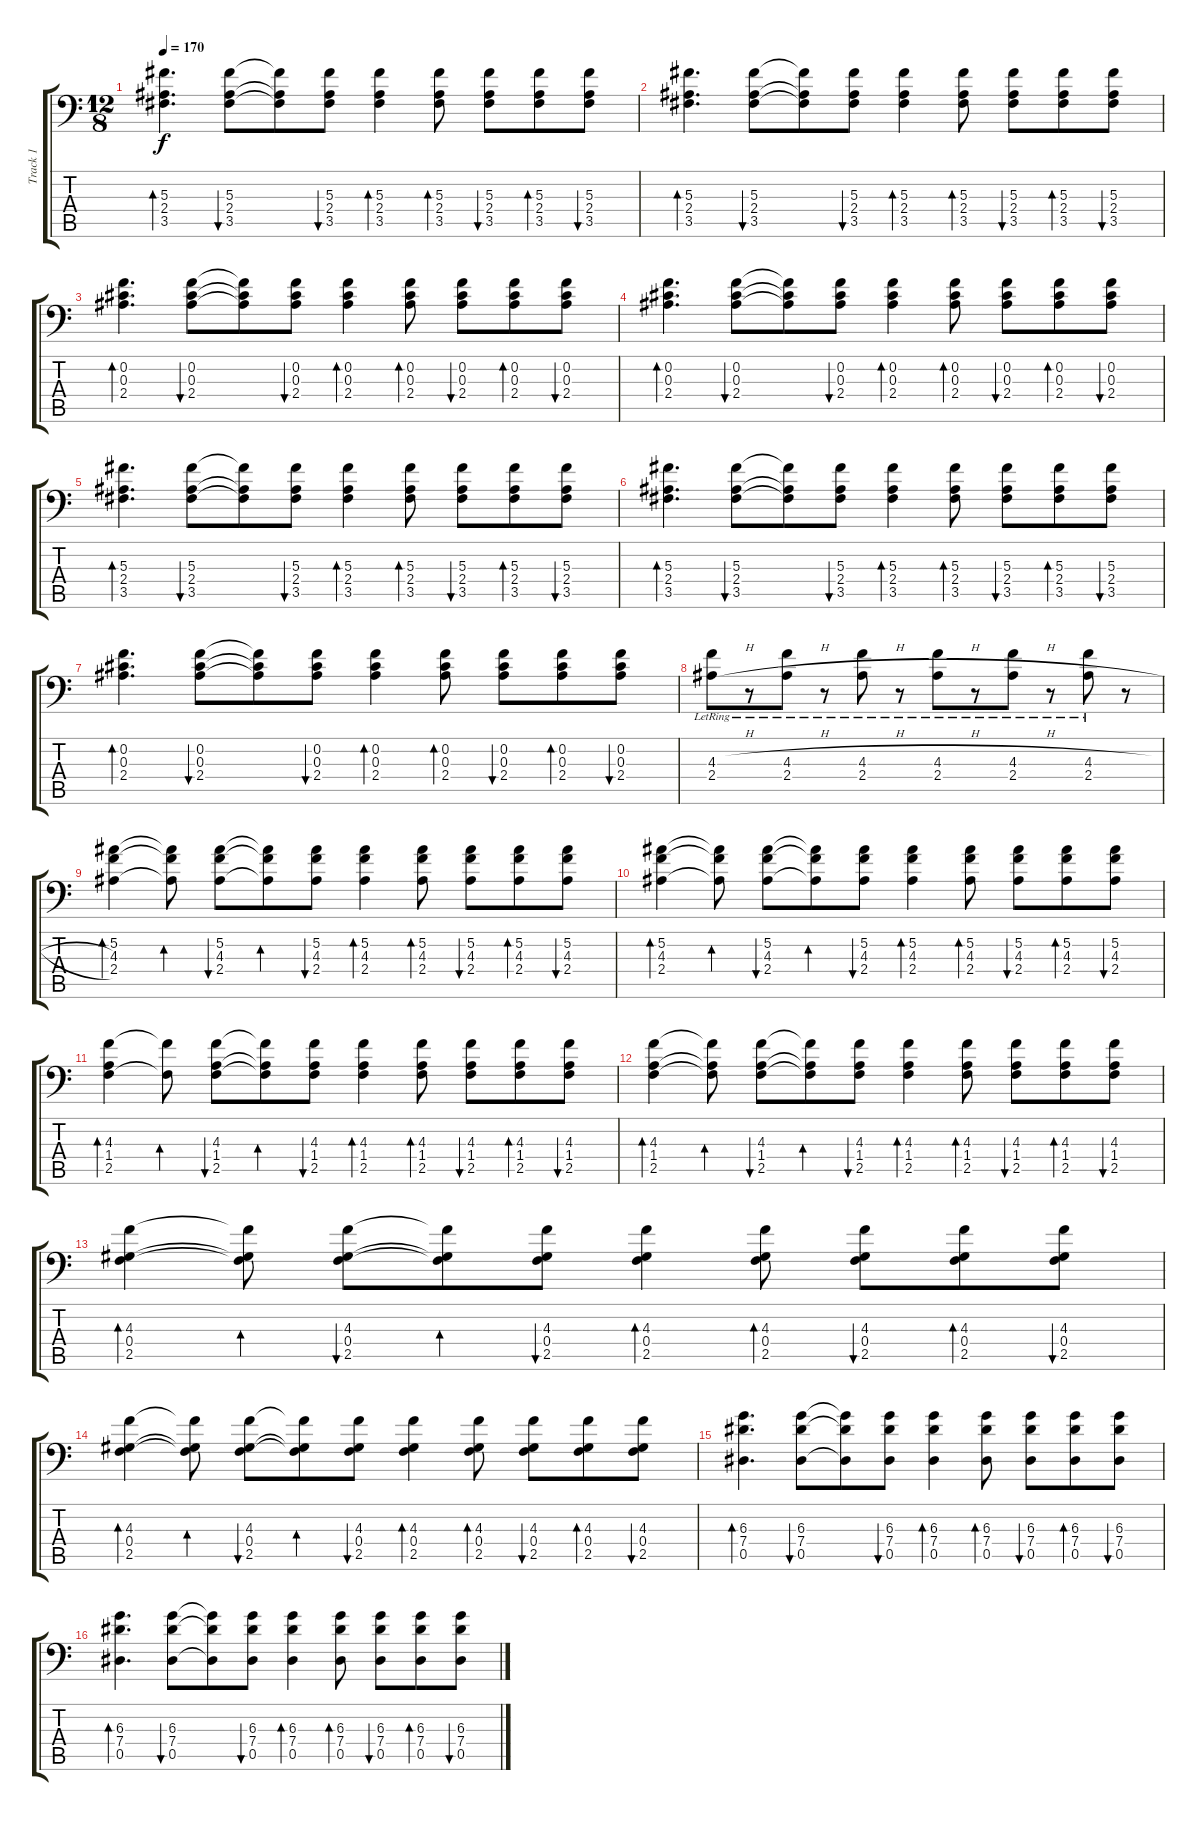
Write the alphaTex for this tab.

\track ("Track 1" "Track 1") {instrument acousticguitarsteel}
\staff {score tabs}
\tuning (Bb3 F3 Db3 Ab2 Eb2 Bb1) {hide}
\ts (12 8)
\tempo 170
\clef f4
\ks c
(5.3 2.4 3.5).4{d bd 240 dy f} (5.3 2.4 3.5).8{bu 240} (5.3{t} 2.4{t} 3.5{t}).8 (5.3 2.4 3.5).8{bu 240} (5.3 2.4 3.5).4{bd 240} (5.3 2.4 3.5).8{bd 240} (5.3 2.4 3.5).8{bu 240} (5.3 2.4 3.5).8{bd 240} (5.3 2.4 3.5).8{bu 240} |
(5.3 2.4 3.5).4{d bd 240} (5.3 2.4 3.5).8{bu 240} (5.3{t} 2.4{t} 3.5{t}).8 (5.3 2.4 3.5).8{bu 240} (5.3 2.4 3.5).4{bd 240} (5.3 2.4 3.5).8{bd 240} (5.3 2.4 3.5).8{bu 240} (5.3 2.4 3.5).8{bd 240} (5.3 2.4 3.5).8{bu 240} |
(0.2 0.3 2.4).4{d bd 240} (0.2 0.3 2.4).8{bu 240} (0.2{t} 0.3{t} 2.4{t}).8 (0.2 0.3 2.4).8{bu 240} (0.2 0.3 2.4).4{bd 240} (0.2 0.3 2.4).8{bd 240} (0.2 0.3 2.4).8{bu 240} (0.2 0.3 2.4).8{bd 240} (0.2 0.3 2.4).8{bu 240} |
(0.2 0.3 2.4).4{d bd 240} (0.2 0.3 2.4).8{bu 240} (0.2{t} 0.3{t} 2.4{t}).8 (0.2 0.3 2.4).8{bu 240} (0.2 0.3 2.4).4{bd 240} (0.2 0.3 2.4).8{bd 240} (0.2 0.3 2.4).8{bu 240} (0.2 0.3 2.4).8{bd 240} (0.2 0.3 2.4).8{bu 240} |
(5.3 2.4 3.5).4{d bd 240} (5.3 2.4 3.5).8{bu 240} (5.3{t} 2.4{t} 3.5{t}).8 (5.3 2.4 3.5).8{bu 240} (5.3 2.4 3.5).4{bd 240} (5.3 2.4 3.5).8{bd 240} (5.3 2.4 3.5).8{bu 240} (5.3 2.4 3.5).8{bd 240} (5.3 2.4 3.5).8{bu 240} |
(5.3 2.4 3.5).4{d bd 240} (5.3 2.4 3.5).8{bu 240} (5.3{t} 2.4{t} 3.5{t}).8 (5.3 2.4 3.5).8{bu 240} (5.3 2.4 3.5).4{bd 240} (5.3 2.4 3.5).8{bd 240} (5.3 2.4 3.5).8{bu 240} (5.3 2.4 3.5).8{bd 240} (5.3 2.4 3.5).8{bu 240} |
(0.2 0.3 2.4).4{d bd 240} (0.2 0.3 2.4).8{bu 240} (0.2{t} 0.3{t} 2.4{t}).8 (0.2 0.3 2.4).8{bu 240} (0.2 0.3 2.4).4{bd 240} (0.2 0.3 2.4).8{bd 240} (0.2 0.3 2.4).8{bu 240} (0.2 0.3 2.4).8{bd 240} (0.2 0.3 2.4).8{bu 240} |
(4.3{h lr} 2.4{h lr}).8{volume 0} r.8 (4.3{h lr} 2.4{h lr}).8 r.8 (4.3{h lr} 2.4{h lr}).8 r.8 (4.3{h lr} 2.4{h lr}).8 r.8 (4.3{h lr} 2.4{h lr}).8 r.8 (4.3{h lr} 2.4{h lr}).8 r.8 |
(5.2 4.3 2.4).4{bd 240 volume 13} (5.2{t} 4.3{t} 2.4{t}).8{bd 240} (5.2 4.3 2.4).8{bu 240} (5.2{t} 4.3{t} 2.4{t}).8{bd 240} (5.2 4.3 2.4).8{bu 240} (5.2 4.3 2.4).4{bd 240} (5.2 4.3 2.4).8{bd 240} (5.2 4.3 2.4).8{bu 240} (5.2 4.3 2.4).8{bd 240} (5.2 4.3 2.4).8{bu 240} |
(5.2 4.3 2.4).4{bd 240} (5.2{t} 4.3{t} 2.4{t}).8{bd 240} (5.2 4.3 2.4).8{bu 240} (5.2{t} 4.3{t} 2.4{t}).8{bd 240} (5.2 4.3 2.4).8{bu 240} (5.2 4.3 2.4).4{bd 240} (5.2 4.3 2.4).8{bd 240} (5.2 4.3 2.4).8{bu 240} (5.2 4.3 2.4).8{bd 240} (5.2 4.3 2.4).8{bu 240} |
(4.3 1.4 2.5).4{bd 240} (4.3{t} 2.5{t}).8{bd 240} (4.3 1.4 2.5).8{bu 240} (4.3{t} 1.4{t} 2.5{t}).8{bd 240} (4.3 1.4 2.5).8{bu 240} (4.3 1.4 2.5).4{bd 240} (4.3 1.4 2.5).8{bd 240} (4.3 1.4 2.5).8{bu 240} (4.3 1.4 2.5).8{bd 240} (4.3 1.4 2.5).8{bu 240} |
(4.3 1.4 2.5).4{bd 240} (4.3{t} 1.4{t} 2.5{t}).8{bd 240} (4.3 1.4 2.5).8{bu 240} (4.3{t} 1.4{t} 2.5{t}).8{bd 240} (4.3 1.4 2.5).8{bu 240} (4.3 1.4 2.5).4{bd 240} (4.3 1.4 2.5).8{bd 240} (4.3 1.4 2.5).8{bu 240} (4.3 1.4 2.5).8{bd 240} (4.3 1.4 2.5).8{bu 240} |
(4.3 0.4 2.5).4{bd 240} (4.3{t} 0.4{t} 2.5{t}).8{bd 240} (4.3 0.4 2.5).8{bu 240} (4.3{t} 0.4{t} 2.5{t}).8{bd 240} (4.3 0.4 2.5).8{bu 240} (4.3 0.4 2.5).4{bd 240} (4.3 0.4 2.5).8{bd 240} (4.3 0.4 2.5).8{bu 240} (4.3 0.4 2.5).8{bd 240} (4.3 0.4 2.5).8{bu 240} |
(4.3 0.4 2.5).4{bd 240} (4.3{t} 0.4{t} 2.5{t}).8{bd 240} (4.3 0.4 2.5).8{bu 240} (4.3{t} 0.4{t} 2.5{t}).8{bd 240} (4.3 0.4 2.5).8{bu 240} (4.3 0.4 2.5).4{bd 240} (4.3 0.4 2.5).8{bd 240} (4.3 0.4 2.5).8{bu 240} (4.3 0.4 2.5).8{bd 240} (4.3 0.4 2.5).8{bu 240} |
(6.3 7.4 0.5).4{d bd 240} (6.3 7.4 0.5).8{bu 240} (6.3{t} 7.4{t} 0.5{t}).8 (6.3 7.4 0.5).8{bu 240} (6.3 7.4 0.5).4{bd 240} (6.3 7.4 0.5).8{bd 240} (6.3 7.4 0.5).8{bu 240} (6.3 7.4 0.5).8{bd 240} (6.3 7.4 0.5).8{bu 240} |
(6.3 7.4 0.5).4{d bd 240} (6.3 7.4 0.5).8{bu 240} (6.3{t} 7.4{t} 0.5{t}).8 (6.3 7.4 0.5).8{bu 240} (6.3 7.4 0.5).4{bd 240} (6.3 7.4 0.5).8{bd 240} (6.3 7.4 0.5).8{bu 240} (6.3 7.4 0.5).8{bd 240} (6.3 7.4 0.5).8{bu 240}
